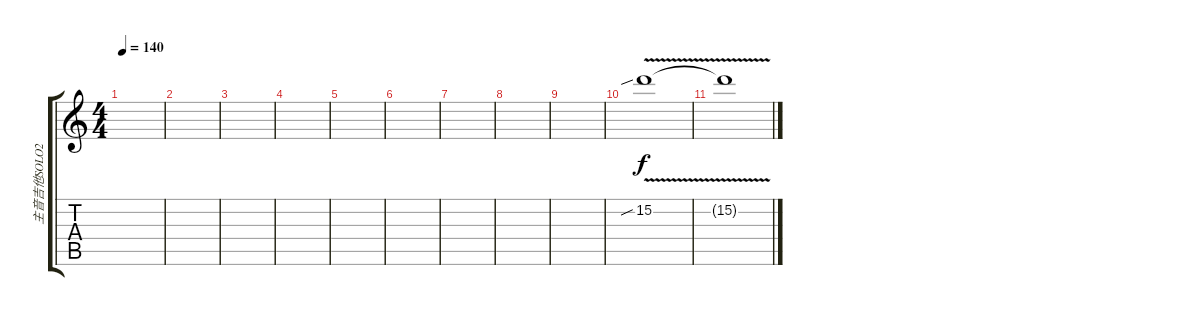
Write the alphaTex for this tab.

\track ("主音吉他SOLO2" "主音吉他SOLO2") {instrument overdrivenguitar}
\staff {score tabs}
\tuning (E4 B3 G3 D3 A2 E2) {hide}
\ts (4 4)
\tempo 140
\clef g2
\ks c
|
|
|
|
|
|
|
|
|
15.2{v sib}.1 |
15.2{t}.1
